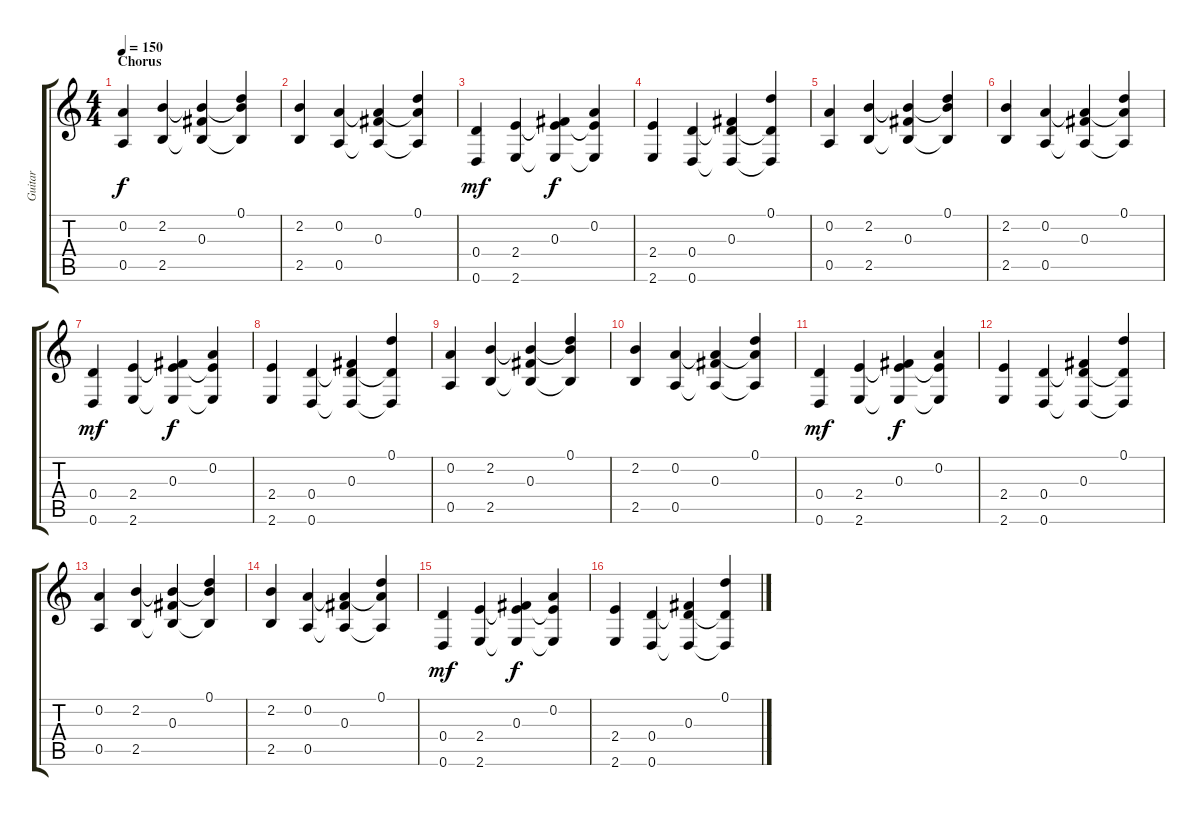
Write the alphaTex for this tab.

\track ("Guitar" "Guitar") {instrument acousticguitarsteel}
\staff {score tabs}
\tuning (D4 A3 Gb3 D3 A2 D2) {hide}
\ts (4 4)
\section ("" "Chorus")
\tempo 150
\clef g2
\ks c
(0.2 0.5).4{dy f} (2.2 2.5).4 (2.2{t} 0.3 2.5{t}).4 (0.1 2.2{t} 2.5{t}).4 |
(2.2 2.5).4 (0.2 0.5).4 (0.2{t} 0.3 0.5{t}).4 (0.1 0.2{t} 0.5{t}).4 |
(0.4 0.6).4{dy mf} (2.4 2.6).4 (0.3 2.4{t} 2.6{t}).4{dy f} (0.2 2.4{t} 2.6{t}).4 |
(2.4 2.6).4 (0.4 0.6).4 (0.3 0.4{t} 0.6{t}).4 (0.1 0.4{t} 0.6{t}).4 |
(0.2 0.5).4 (2.2 2.5).4 (2.2{t} 0.3 2.5{t}).4 (0.1 2.2{t} 2.5{t}).4 |
(2.2 2.5).4 (0.2 0.5).4 (0.2{t} 0.3 0.5{t}).4 (0.1 0.2{t} 0.5{t}).4 |
(0.4 0.6).4{dy mf} (2.4 2.6).4 (0.3 2.4{t} 2.6{t}).4{dy f} (0.2 2.4{t} 2.6{t}).4 |
(2.4 2.6).4 (0.4 0.6).4 (0.3 0.4{t} 0.6{t}).4 (0.1 0.4{t} 0.6{t}).4 |
(0.2 0.5).4 (2.2 2.5).4 (2.2{t} 0.3 2.5{t}).4 (0.1 2.2{t} 2.5{t}).4 |
(2.2 2.5).4 (0.2 0.5).4 (0.2{t} 0.3 0.5{t}).4 (0.1 0.2{t} 0.5{t}).4 |
(0.4 0.6).4{dy mf} (2.4 2.6).4 (0.3 2.4{t} 2.6{t}).4{dy f} (0.2 2.4{t} 2.6{t}).4 |
(2.4 2.6).4 (0.4 0.6).4 (0.3 0.4{t} 0.6{t}).4 (0.1 0.4{t} 0.6{t}).4 |
(0.2 0.5).4 (2.2 2.5).4 (2.2{t} 0.3 2.5{t}).4 (0.1 2.2{t} 2.5{t}).4 |
(2.2 2.5).4 (0.2 0.5).4 (0.2{t} 0.3 0.5{t}).4 (0.1 0.2{t} 0.5{t}).4 |
(0.4 0.6).4{dy mf} (2.4 2.6).4 (0.3 2.4{t} 2.6{t}).4{dy f} (0.2 2.4{t} 2.6{t}).4 |
(2.4 2.6).4 (0.4 0.6).4 (0.3 0.4{t} 0.6{t}).4 (0.1 0.4{t} 0.6{t}).4
